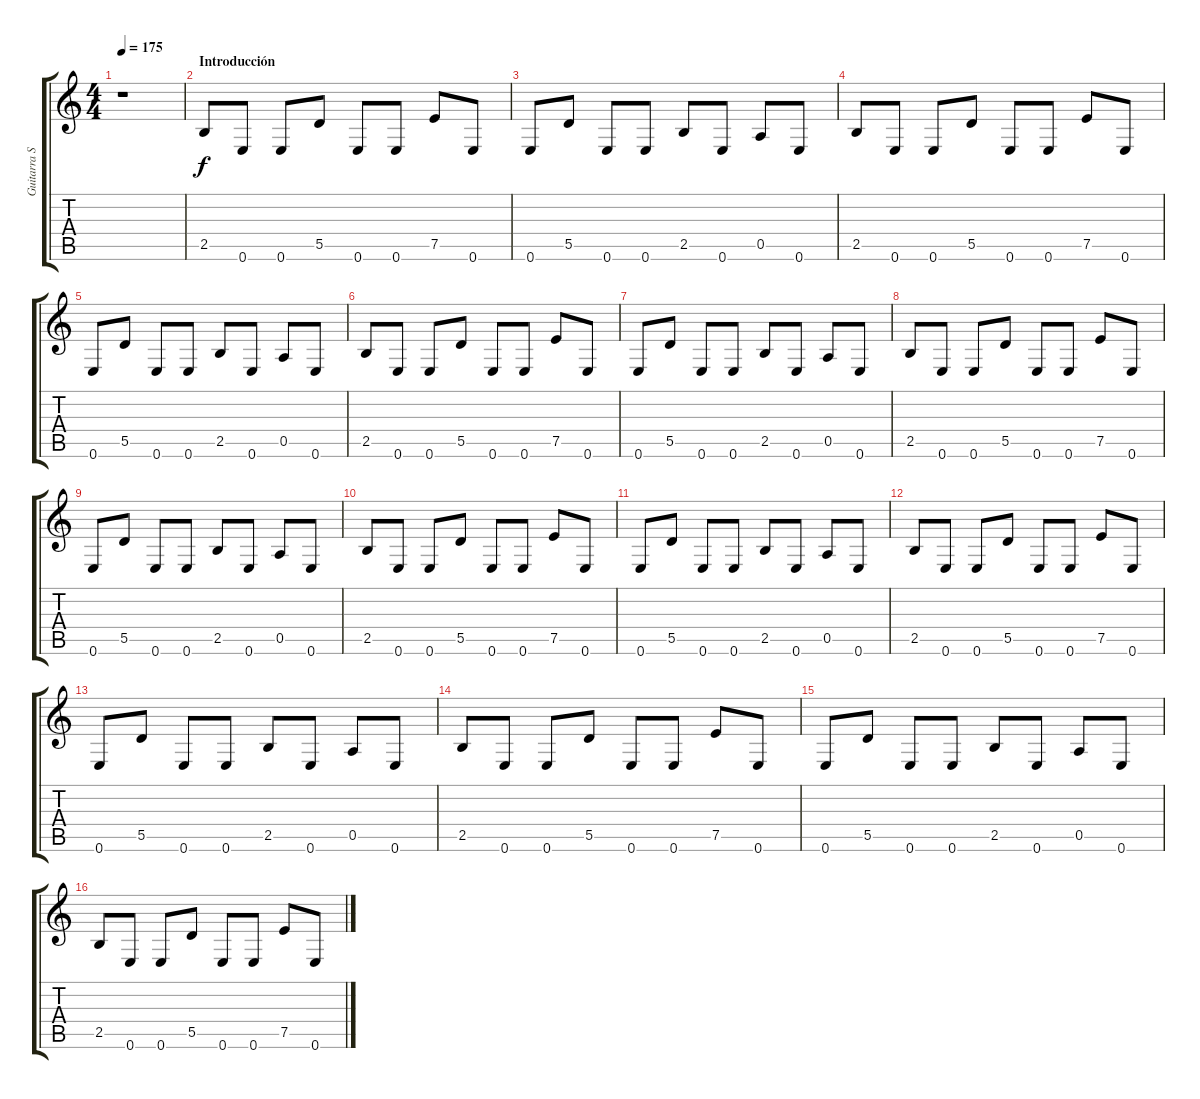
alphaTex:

\track ("Guitarra Solista" "Guitarra S") {instrument overdrivenguitar}
\staff {score tabs}
\tuning (E4 B3 G3 D3 A2 E2) {hide}
\ts (4 4)
\tempo 175
\clef g2
\ks c
r.1{dy f instrument overdrivenguitar} |
\section ("" "Introducción")
2.5.8 0.6.8 0.6.8 5.5.8 0.6.8 0.6.8 7.5.8 0.6.8 |
0.6.8 5.5.8 0.6.8 0.6.8 2.5.8 0.6.8 0.5.8 0.6.8 |
2.5.8 0.6.8 0.6.8 5.5.8 0.6.8 0.6.8 7.5.8 0.6.8 |
0.6.8 5.5.8 0.6.8 0.6.8 2.5.8 0.6.8 0.5.8 0.6.8 |
2.5.8 0.6.8 0.6.8 5.5.8 0.6.8 0.6.8 7.5.8 0.6.8 |
0.6.8 5.5.8 0.6.8 0.6.8 2.5.8 0.6.8 0.5.8 0.6.8 |
2.5.8 0.6.8 0.6.8 5.5.8 0.6.8 0.6.8 7.5.8 0.6.8 |
0.6.8 5.5.8 0.6.8 0.6.8 2.5.8 0.6.8 0.5.8 0.6.8 |
2.5.8 0.6.8 0.6.8 5.5.8 0.6.8 0.6.8 7.5.8 0.6.8 |
0.6.8 5.5.8 0.6.8 0.6.8 2.5.8 0.6.8 0.5.8 0.6.8 |
2.5.8 0.6.8 0.6.8 5.5.8 0.6.8 0.6.8 7.5.8 0.6.8 |
0.6.8 5.5.8 0.6.8 0.6.8 2.5.8 0.6.8 0.5.8 0.6.8 |
2.5.8 0.6.8 0.6.8 5.5.8 0.6.8 0.6.8 7.5.8 0.6.8 |
0.6.8 5.5.8 0.6.8 0.6.8 2.5.8 0.6.8 0.5.8 0.6.8 |
2.5.8 0.6.8 0.6.8 5.5.8 0.6.8 0.6.8 7.5.8 0.6.8
